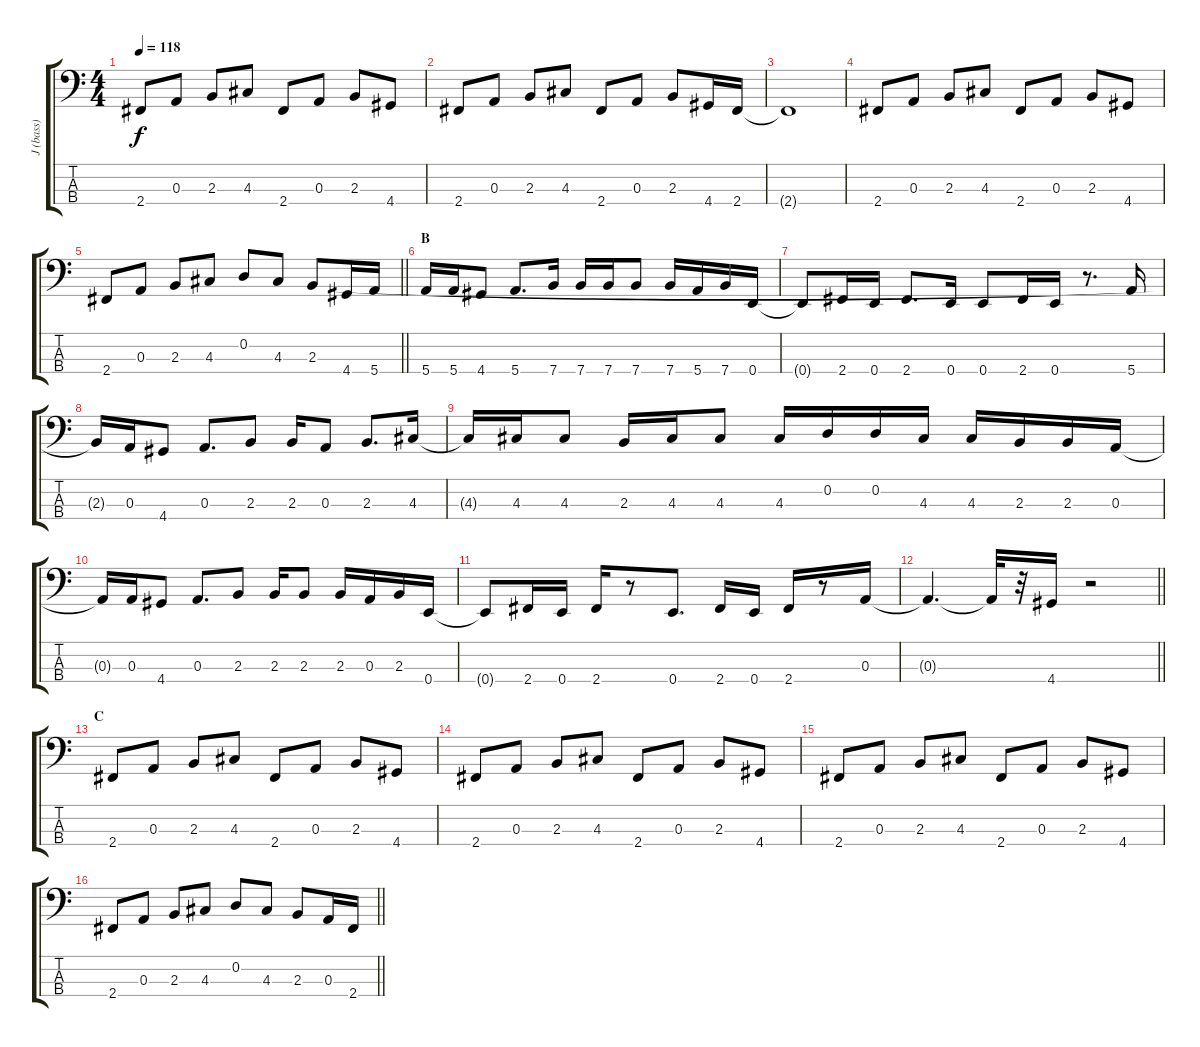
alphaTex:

\track ("J (bass)" "J (bass)") {instrument electricbasspick}
\staff {score tabs}
\tuning (G2 D2 A1 E1) {hide}
\ts (4 4)
\tempo 118
\clef f4
\ks c
2.4.8{dy f} 0.3.8 2.3.8 4.3.8 2.4.8 0.3.8 2.3.8 4.4.8 |
2.4.8 0.3.8 2.3.8 4.3.8 2.4.8 0.3.8 2.3.8 4.4.16 2.4.16 |
2.4{t}.1 |
2.4.8 0.3.8 2.3.8 4.3.8 2.4.8 0.3.8 2.3.8 4.4.8 |
\barLineRight lightlight
2.4.8 0.3.8 2.3.8 4.3.8 0.2.8 4.3.8 2.3.8 4.4.16 5.4.16 |
\section ("" "B")
5.4.16 5.4.16 4.4.8 5.4.8{d} 7.4.16 7.4.16 7.4.16 7.4.8 7.4.16 5.4.16 7.4.16 0.4.16 |
0.4{t}.8 2.4.16 0.4.16 2.4.8{d} 0.4.16 0.4.8 2.4.16 0.4.16 r.8{d} 5.4.16 |
2.3{t}.16 0.3.16 4.4.8 0.3.8{d} 2.3.8 2.3.16 0.3.8 2.3.8{d} 4.3.16 |
4.3{t}.16 4.3.16 4.3.8 2.3.16 4.3.16 4.3.8 4.3.16 0.2.16 0.2.16 4.3.16 4.3.16 2.3.16 2.3.16 0.3.16 |
0.3{t}.16 0.3.16 4.4.8 0.3.8{d} 2.3.8 2.3.16 2.3.8 2.3.16 0.3.16 2.3.16 0.4.16 |
0.4{t}.8 2.4.16 0.4.16 2.4.16 r.8 0.4.8{d} 2.4.16 0.4.16 2.4.16 r.8 0.3.16 |
\barLineRight lightlight
0.3{t}.4{d} 0.3{t}.32 r.32 4.4.16 r.2 |
\section ("" "C")
2.4.8 0.3.8 2.3.8 4.3.8 2.4.8 0.3.8 2.3.8 4.4.8 |
2.4.8 0.3.8 2.3.8 4.3.8 2.4.8 0.3.8 2.3.8 4.4.8 |
2.4.8 0.3.8 2.3.8 4.3.8 2.4.8 0.3.8 2.3.8 4.4.8 |
\barLineRight lightlight
2.4.8 0.3.8 2.3.8 4.3.8 0.2.8 4.3.8 2.3.8 0.3.16 2.4.16
